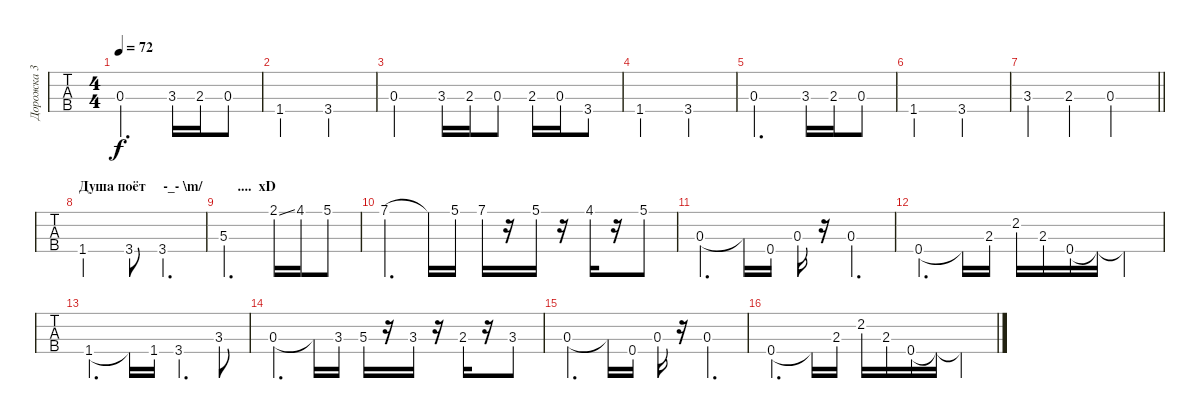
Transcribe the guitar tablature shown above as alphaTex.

\track ("Дорожка 3" "Дорожка 3") {instrument electricbassfinger}
\staff {tabs}
\tuning (G2 D2 A1 E1) {hide}
\ts (4 4)
\tempo 72
\clef f4
\ks c
0.3.2{d dy f} 3.3.16 2.3.16 0.3.8 |
1.4.2 3.4.2 |
0.3.2 3.3.16 2.3.16 0.3.8 2.3.16 0.3.16 3.4.8 |
1.4.2 3.4.2 |
0.3.2{d} 3.3.16 2.3.16 0.3.8 |
1.4.2 3.4.2 |
\barLineRight lightlight
3.3.4 2.3.4 0.3.2 |
\section ("" "Душа поёт     -_- \\m/          ....  xD")
1.4.2 3.4.8 3.4.4{d} |
5.3.2{d} 2.1{ss}.16 4.1.16 5.1.8 |
7.1.4{d} 7.1{t}.16 5.1.16 7.1.16 r.16 5.1.16 r.16 4.1.16 r.16 5.1.8 |
0.3.4{d} 0.3{t}.16 0.4.16 0.3.16 r.16 0.3.4{d} |
0.4.4{d} 0.4{t}.16 2.3.16 2.2.16 2.3.16 0.4.16 0.4{t}.16 0.4{t}.4 |
1.4.4{d} 1.4{t}.16 1.4.16 3.4.4{d} 3.3.8 |
0.3.4{d} 0.3{t}.16 3.3.16 5.3.16 r.16 3.3.16 r.16 2.3.16 r.16 3.3.8 |
0.3.4{d} 0.3{t}.16 0.4.16 0.3.16 r.16 0.3.4{d} |
0.4.4{d} 0.4{t}.16 2.3.16 2.2.16 2.3.16 0.4.16 0.4{t}.16 0.4{t}.4
